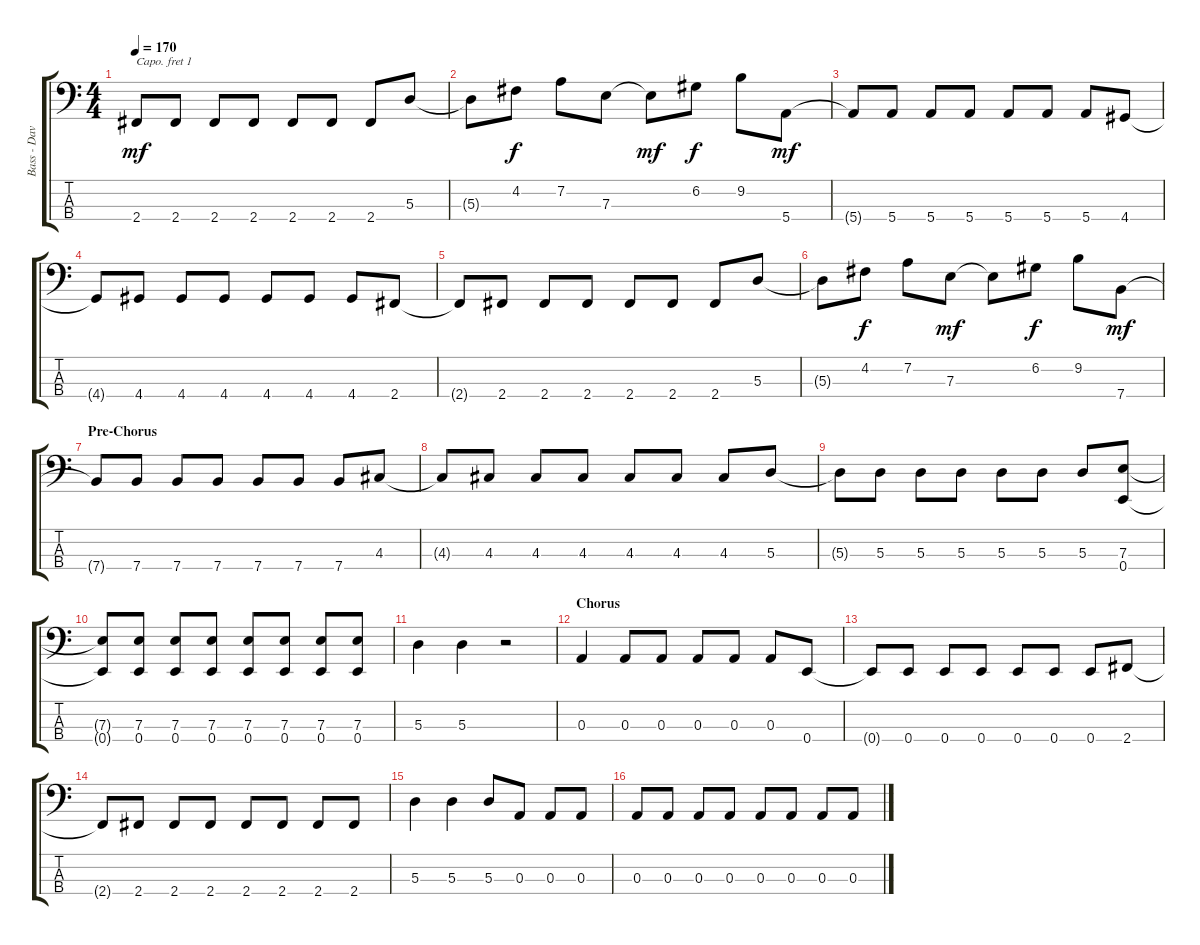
\track ("Bass - David Desrosiers" "Bass - Dav") {instrument electricbassfinger}
\staff {score tabs}
\capo 1
\tuning (Gb2 Db2 Ab1 Eb1) {hide}
\ts (4 4)
\tempo 170
\clef f4
\ks c
2.4{t}.8{dy mf} 2.4.8 2.4.8 2.4.8 2.4.8 2.4.8 2.4.8 5.3.8 |
5.3{t}.8 4.2.8{dy f} 7.2.8 7.3.8 7.3{t}.8{dy mf} 6.2.8{dy f} 9.2.8 5.4.8{dy mf} |
5.4{t}.8 5.4.8 5.4.8 5.4.8 5.4.8 5.4.8 5.4.8 4.4.8 |
4.4{t}.8 4.4.8 4.4.8 4.4.8 4.4.8 4.4.8 4.4.8 2.4.8 |
2.4{t}.8 2.4.8 2.4.8 2.4.8 2.4.8 2.4.8 2.4.8 5.3.8 |
5.3{t}.8 4.2.8{dy f} 7.2.8 7.3.8{dy mf} 7.3{t}.8 6.2.8{dy f} 9.2.8 7.4.8{dy mf} |
\section ("" "Pre-Chorus")
7.4{t}.8 7.4.8 7.4.8 7.4.8 7.4.8 7.4.8 7.4.8 4.3.8 |
4.3{t}.8 4.3.8 4.3.8 4.3.8 4.3.8 4.3.8 4.3.8 5.3.8 |
5.3{t}.8 5.3.8 5.3.8 5.3.8 5.3.8 5.3.8 5.3.8 (7.3 0.4).8 |
(7.3{t} 0.4{t}).8 (7.3 0.4).8 (7.3 0.4).8 (7.3 0.4).8 (7.3 0.4).8 (7.3 0.4).8 (7.3 0.4).8 (7.3 0.4).8 |
5.3.4 5.3.4 r.2 |
\section ("" "Chorus")
0.3.4 0.3.8 0.3.8 0.3.8 0.3.8 0.3.8 0.4.8 |
0.4{t}.8 0.4.8 0.4.8 0.4.8 0.4.8 0.4.8 0.4.8 2.4.8 |
2.4{t}.8 2.4.8 2.4.8 2.4.8 2.4.8 2.4.8 2.4.8 2.4.8 |
5.3.4 5.3.4 5.3.8 0.3.8 0.3.8 0.3.8 |
0.3.8 0.3.8 0.3.8 0.3.8 0.3.8 0.3.8 0.3.8 0.3.8
